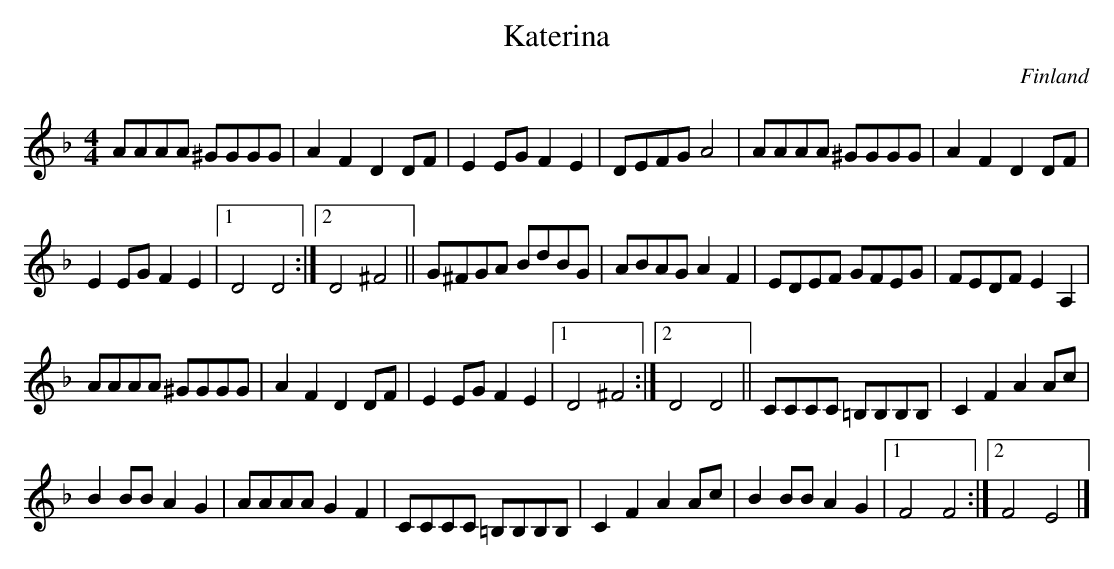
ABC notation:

X:1
T:Katerina
M:4/4
O:Finland
K:D minor
AAAA ^GGGG| A2F2 D2DF| E2EG F2E2| DEFG A4|\
AAAA ^GGGG| A2F2 D2DF|
E2EG F2E2|1 D4 D4 :|2 D4 ^F4||\
G^FGA BdBG| ABAG A2F2| EDEF GFEG| FEDF E2A,2|
AAAA ^GGGG| A2F2 D2DF| E2EG F2E2|1 D4 ^F4 :|2 D4 D4|| \
CCCC =B,B,B,B,| C2F2 A2Ac|
B2BB A2G2| AAAA G2F2|\
CCCC =B,B,B,B,| C2F2 A2Ac| B2BB A2G2|1 F4 F4 :|2 F4 E4 |]
